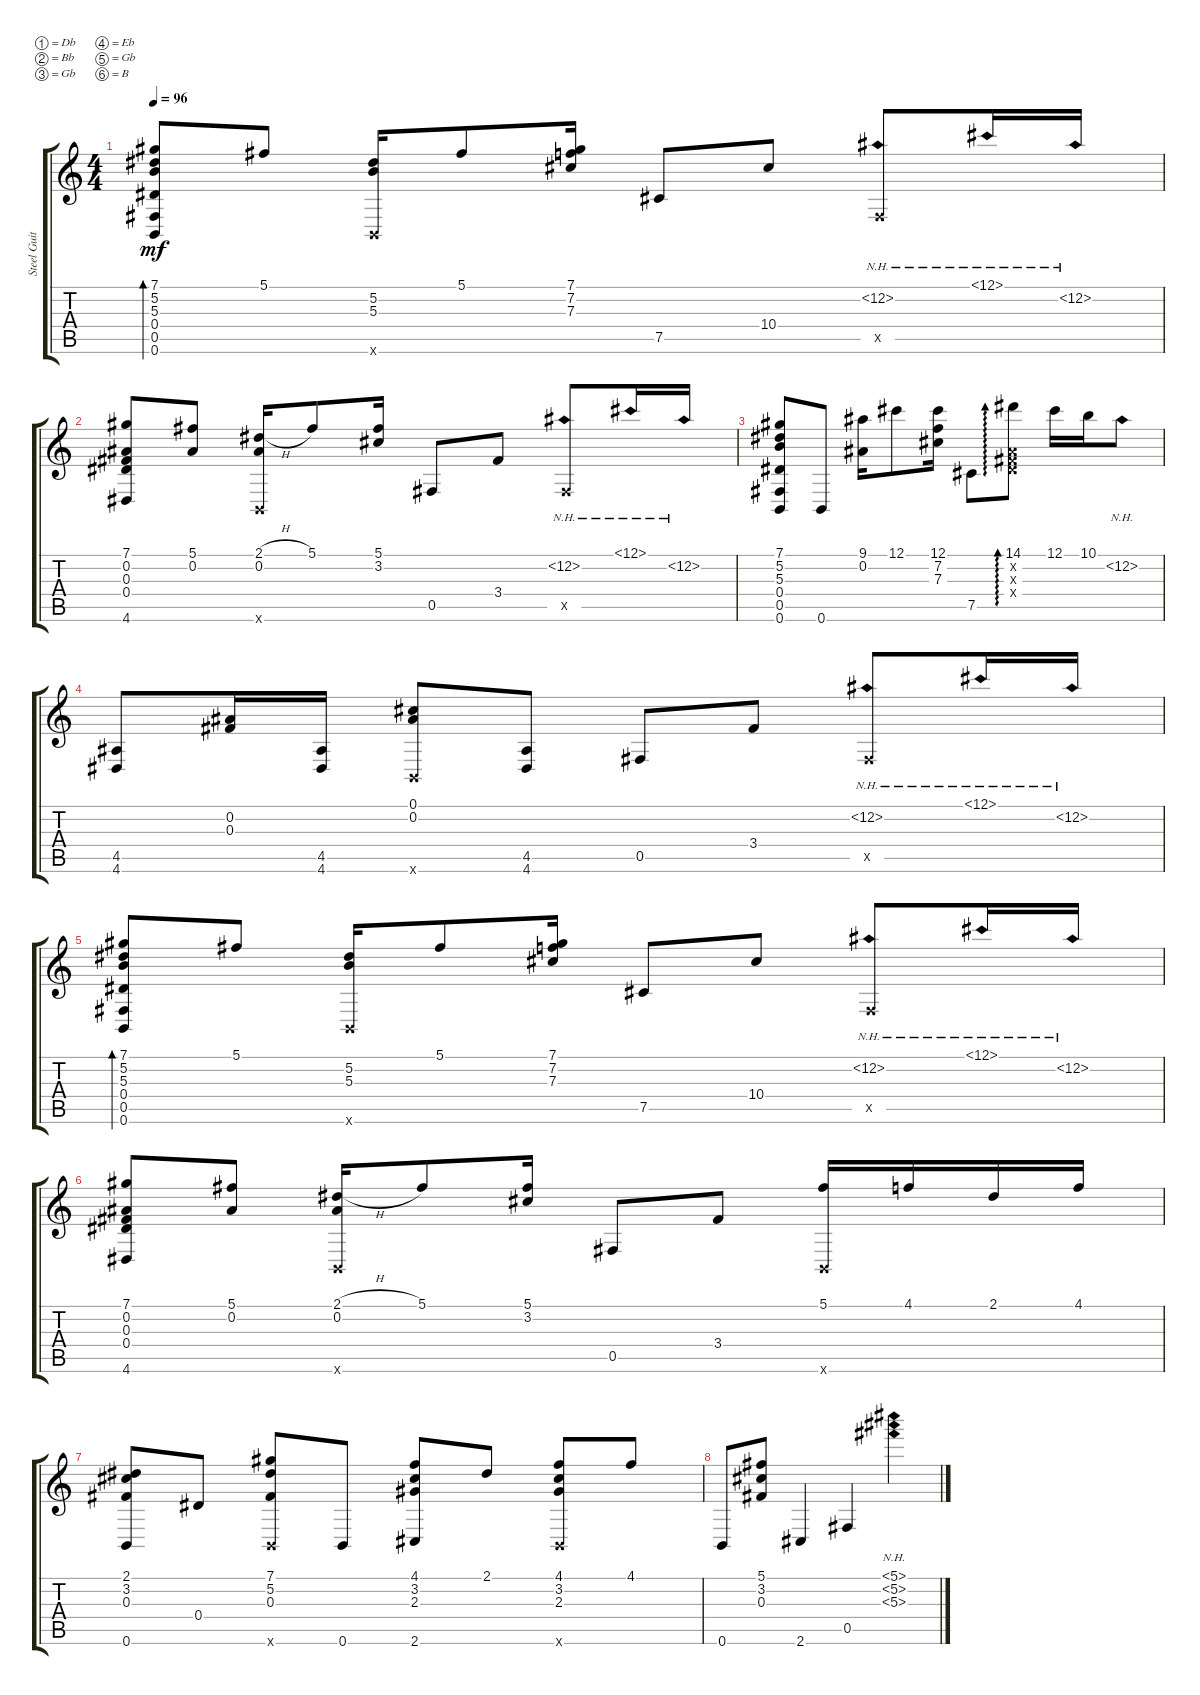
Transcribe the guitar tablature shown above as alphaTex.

\defaultSystemsLayout 4
\bracketExtendMode groupsimilarinstruments
\otherSystemsTrackNameOrientation horizontal
\track ("Steel Guitar" "Steel Guit") {instrument acousticguitarsteel}
\staff {score tabs}
\tuning (Db4 Bb3 Gb3 Eb3 Gb2 B1)
\ts (4 4)
\tempo 96
\clef g2
\ks c
(0.6 0.5{acc #} 0.4{acc #} 5.3 5.2{acc #} 7.1{acc #}).8{bd 30 dy mf beam Up} 5.1{acc #}.8{beam Up} (5.3 5.2{acc #} 0.6{x}).16{beam Up} 5.1{acc #}.8{beam Up} (7.3{acc #} 7.2 7.1{acc #}).16{beam Up} 7.5{acc #}.8{beam Up} 10.4{acc #}.8{beam Up} (12.2{nh acc #} 0.5{x acc #}).8{beam Up} 12.1{nh acc #}.16{beam Up} 12.2{nh acc #}.16{beam Up} |
(4.6{acc #} 0.4{acc #} 0.3{acc #} 0.2{acc #} 7.1{acc #}).8{beam Up} (5.1{acc #} 0.2{acc #}).8{beam Up} (2.1{h acc #} 0.2{acc #} 0.6{x}).16{beam Up} 5.1{acc #}.8{beam Up} (3.2{acc #} 5.1{acc #}).16{beam Up} 0.5{acc #}.8{beam Up} 3.4{acc #}.8{beam Up} (12.2{nh acc #} 0.5{x acc #}).8{beam Up} 12.1{nh acc #}.16{beam Up} 12.2{nh acc #}.16{beam Up} |
(0.6 0.5{acc #} 0.4{acc #} 5.3 5.2{acc #} 7.1{acc #}).8{beam Up} 0.6.8{beam Up} (0.2{acc #} 9.1{acc #}).16{beam Down} 12.1{acc #}.8{beam Down} (12.1{acc #} 7.2 7.3{acc #}).16{beam Down} 7.5{acc #}.8{beam Down} (0.3{x acc #} 0.2{x acc #} 14.1{acc #} 0.4{x acc #}).8{ad 0 beam Down} 12.1{acc #}.16{beam Down} 10.1.16{beam Down} 12.2{nh acc #}.8{beam Down} |
(4.6{acc #} 4.5{acc #}).8{beam Up} (0.3{acc #} 0.2{acc #}).16{beam Up} (4.6{acc #} 4.5{acc #}).16{beam Up} (0.1{acc #} 0.2{acc #} 0.6{x}).8{beam Up} (4.6{acc #} 4.5{acc #}).8{beam Up} 0.5{acc #}.8{beam Up} 3.4{acc #}.8{beam Up} (12.2{nh acc #} 0.5{x acc #}).8{beam Up} 12.1{nh acc #}.16{beam Up} 12.2{nh acc #}.16{beam Up} |
(0.6 0.5{acc #} 0.4{acc #} 5.3 5.2{acc #} 7.1{acc #}).8{bd 30 beam Up} 5.1{acc #}.8{beam Up} (5.3 5.2{acc #} 0.6{x}).16{beam Up} 5.1{acc #}.8{beam Up} (7.3{acc #} 7.2 7.1{acc #}).16{beam Up} 7.5{acc #}.8{beam Up} 10.4{acc #}.8{beam Up} (12.2{nh acc #} 0.5{x acc #}).8{beam Up} 12.1{nh acc #}.16{beam Up} 12.2{nh acc #}.16{beam Up} |
(4.6{acc #} 0.4{acc #} 0.3{acc #} 0.2{acc #} 7.1{acc #}).8{beam Up} (5.1{acc #} 0.2{acc #}).8{beam Up} (2.1{h acc #} 0.2{acc #} 0.6{x}).16{beam Up} 5.1{acc #}.8{beam Up} (3.2{acc #} 5.1{acc #}).16{beam Up} 0.5{acc #}.8{beam Up} 3.4{acc #}.8{beam Up} (0.6{x} 5.1{acc #}).16{beam Up} 4.1.16{beam Up} 2.1{acc #}.16{beam Up} 4.1.16{beam Up} |
(2.1{acc #} 3.2{acc #} 0.6 0.3{acc #}).8{beam Up} 0.4{acc #}.8{beam Up} (5.2{acc #} 7.1{acc #} 0.6{x} 0.3{acc #}).8{beam Up} 0.6.8{beam Up} (2.6{acc #} 2.3{acc #} 3.2{acc #} 4.1).8{beam Up} 2.1{acc #}.8{beam Up} (4.1 0.6{x} 2.3{acc #} 3.2{acc #}).8{beam Up} 4.1.8{beam Up} |
0.6.8{beam Up} (0.3{acc #} 3.2{acc #} 5.1{acc #}).8{beam Up} 2.6{acc #}.4{beam Up} 0.5{acc #}.4{beam Up} (5.3{nh} 5.2{nh acc #} 5.1{nh acc #}).4{beam Down}
